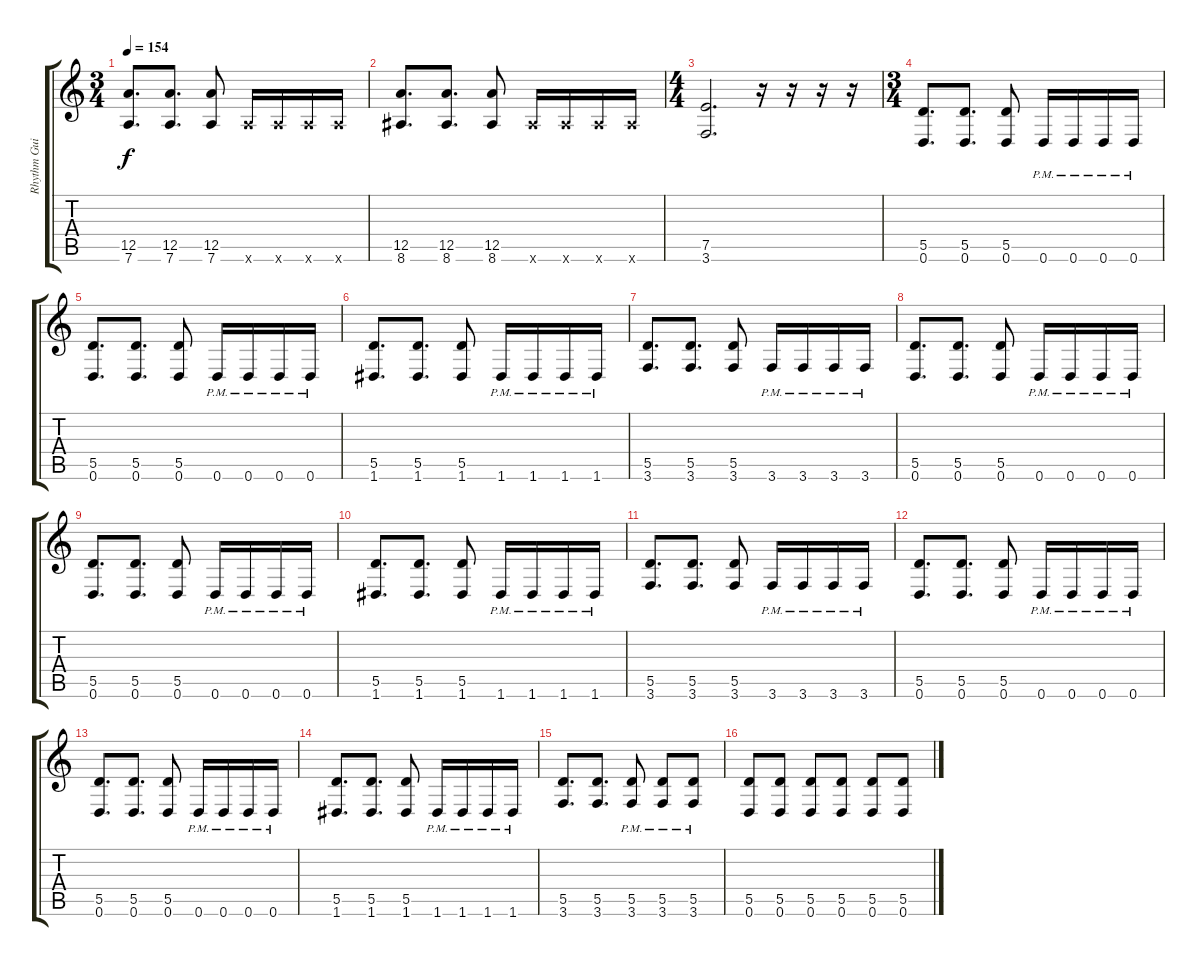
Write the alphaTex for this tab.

\track ("Rhythm Guitar 1" "Rhythm Gui") {instrument distortionguitar}
\staff {score tabs}
\tuning (E4 B3 G3 D3 A2 D2) {hide}
\ts (3 4)
\tempo 154
\clef g2
\ks c
(12.5 7.6).8{d dy f} (12.5 7.6).8{d} (12.5 7.6).8 7.6{x}.16 7.6{x}.16 7.6{x}.16 7.6{x}.16 |
(12.5 8.6).8{d} (12.5 8.6).8{d} (12.5 8.6).8 8.6{x}.16 8.6{x}.16 8.6{x}.16 8.6{x}.16 |
\ts (4 4)
(7.5 3.6).2{d} r.16 r.16 r.16 r.16 |
\ts (3 4)
(5.5 0.6).8{d} (5.5 0.6).8{d} (5.5 0.6).8 0.6{pm}.16 0.6{pm}.16 0.6{pm}.16 0.6{pm}.16 |
(5.5 0.6).8{d} (5.5 0.6).8{d} (5.5 0.6).8 0.6{pm}.16 0.6{pm}.16 0.6{pm}.16 0.6{pm}.16 |
(5.5 1.6).8{d} (5.5 1.6).8{d} (5.5 1.6).8 1.6{pm}.16 1.6{pm}.16 1.6{pm}.16 1.6{pm}.16 |
(5.5 3.6).8{d} (5.5 3.6).8{d} (5.5 3.6).8 3.6{pm}.16 3.6{pm}.16 3.6{pm}.16 3.6{pm}.16 |
(5.5 0.6).8{d} (5.5 0.6).8{d} (5.5 0.6).8 0.6{pm}.16 0.6{pm}.16 0.6{pm}.16 0.6{pm}.16 |
(5.5 0.6).8{d} (5.5 0.6).8{d} (5.5 0.6).8 0.6{pm}.16 0.6{pm}.16 0.6{pm}.16 0.6{pm}.16 |
(5.5 1.6).8{d} (5.5 1.6).8{d} (5.5 1.6).8 1.6{pm}.16 1.6{pm}.16 1.6{pm}.16 1.6{pm}.16 |
(5.5 3.6).8{d} (5.5 3.6).8{d} (5.5 3.6).8 3.6{pm}.16 3.6{pm}.16 3.6{pm}.16 3.6{pm}.16 |
(5.5 0.6).8{d} (5.5 0.6).8{d} (5.5 0.6).8 0.6{pm}.16 0.6{pm}.16 0.6{pm}.16 0.6{pm}.16 |
(5.5 0.6).8{d} (5.5 0.6).8{d} (5.5 0.6).8 0.6{pm}.16 0.6{pm}.16 0.6{pm}.16 0.6{pm}.16 |
(5.5 1.6).8{d} (5.5 1.6).8{d} (5.5 1.6).8 1.6{pm}.16 1.6{pm}.16 1.6{pm}.16 1.6{pm}.16 |
(5.5 3.6).8{d} (5.5 3.6).8{d} (5.5{pm} 3.6{pm}).8 (5.5{pm} 3.6{pm}).8 (5.5{pm} 3.6{pm}).8 |
(5.5 0.6).8 (5.5 0.6).8 (5.5 0.6).8 (5.5 0.6).8 (5.5 0.6).8 (5.5 0.6).8
